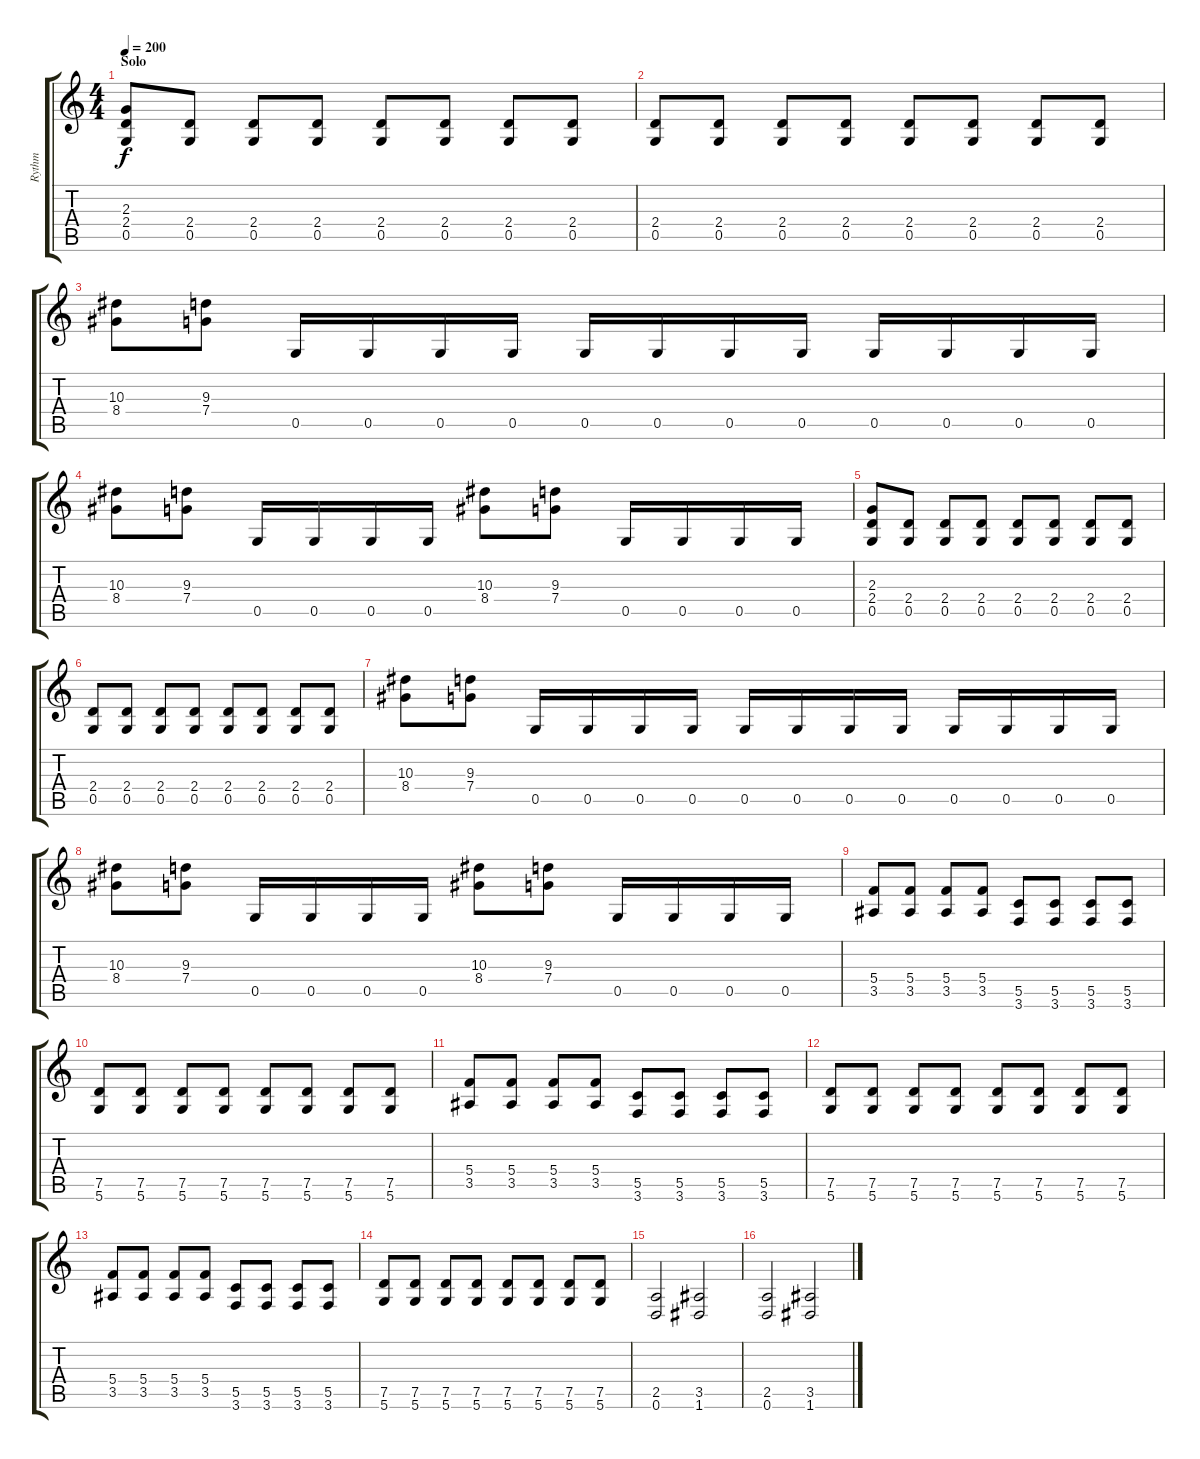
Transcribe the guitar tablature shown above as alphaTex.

\track ("Rythm" "Rythm") {instrument distortionguitar}
\staff {score tabs}
\tuning (D4 A3 F3 C3 G2 D2) {hide}
\ts (4 4)
\section ("" "Solo")
\tempo 200
\clef g2
\ks c
(2.3 2.4 0.5).8{dy f} (2.4 0.5).8 (2.4 0.5).8 (2.4 0.5).8 (2.4 0.5).8 (2.4 0.5).8 (2.4 0.5).8 (2.4 0.5).8 |
(2.4 0.5).8 (2.4 0.5).8 (2.4 0.5).8 (2.4 0.5).8 (2.4 0.5).8 (2.4 0.5).8 (2.4 0.5).8 (2.4 0.5).8 |
(10.3 8.4).8 (9.3 7.4).8 0.5.16 0.5.16 0.5.16 0.5.16 0.5.16 0.5.16 0.5.16 0.5.16 0.5.16 0.5.16 0.5.16 0.5.16 |
(10.3 8.4).8 (9.3 7.4).8 0.5.16 0.5.16 0.5.16 0.5.16 (10.3 8.4).8 (9.3 7.4).8 0.5.16 0.5.16 0.5.16 0.5.16 |
(2.3 2.4 0.5).8 (2.4 0.5).8 (2.4 0.5).8 (2.4 0.5).8 (2.4 0.5).8 (2.4 0.5).8 (2.4 0.5).8 (2.4 0.5).8 |
(2.4 0.5).8 (2.4 0.5).8 (2.4 0.5).8 (2.4 0.5).8 (2.4 0.5).8 (2.4 0.5).8 (2.4 0.5).8 (2.4 0.5).8 |
(10.3 8.4).8 (9.3 7.4).8 0.5.16 0.5.16 0.5.16 0.5.16 0.5.16 0.5.16 0.5.16 0.5.16 0.5.16 0.5.16 0.5.16 0.5.16 |
(10.3 8.4).8 (9.3 7.4).8 0.5.16 0.5.16 0.5.16 0.5.16 (10.3 8.4).8 (9.3 7.4).8 0.5.16 0.5.16 0.5.16 0.5.16 |
(5.4 3.5).8 (5.4 3.5).8 (5.4 3.5).8 (5.4 3.5).8 (5.5 3.6).8 (5.5 3.6).8 (5.5 3.6).8 (5.5 3.6).8 |
(7.5 5.6).8 (7.5 5.6).8 (7.5 5.6).8 (7.5 5.6).8 (7.5 5.6).8 (7.5 5.6).8 (7.5 5.6).8 (7.5 5.6).8 |
(5.4 3.5).8 (5.4 3.5).8 (5.4 3.5).8 (5.4 3.5).8 (5.5 3.6).8 (5.5 3.6).8 (5.5 3.6).8 (5.5 3.6).8 |
(7.5 5.6).8 (7.5 5.6).8 (7.5 5.6).8 (7.5 5.6).8 (7.5 5.6).8 (7.5 5.6).8 (7.5 5.6).8 (7.5 5.6).8 |
(5.4 3.5).8 (5.4 3.5).8 (5.4 3.5).8 (5.4 3.5).8 (5.5 3.6).8 (5.5 3.6).8 (5.5 3.6).8 (5.5 3.6).8 |
(7.5 5.6).8 (7.5 5.6).8 (7.5 5.6).8 (7.5 5.6).8 (7.5 5.6).8 (7.5 5.6).8 (7.5 5.6).8 (7.5 5.6).8 |
(2.5 0.6).2 (3.5 1.6).2 |
(2.5 0.6).2 (3.5 1.6).2
